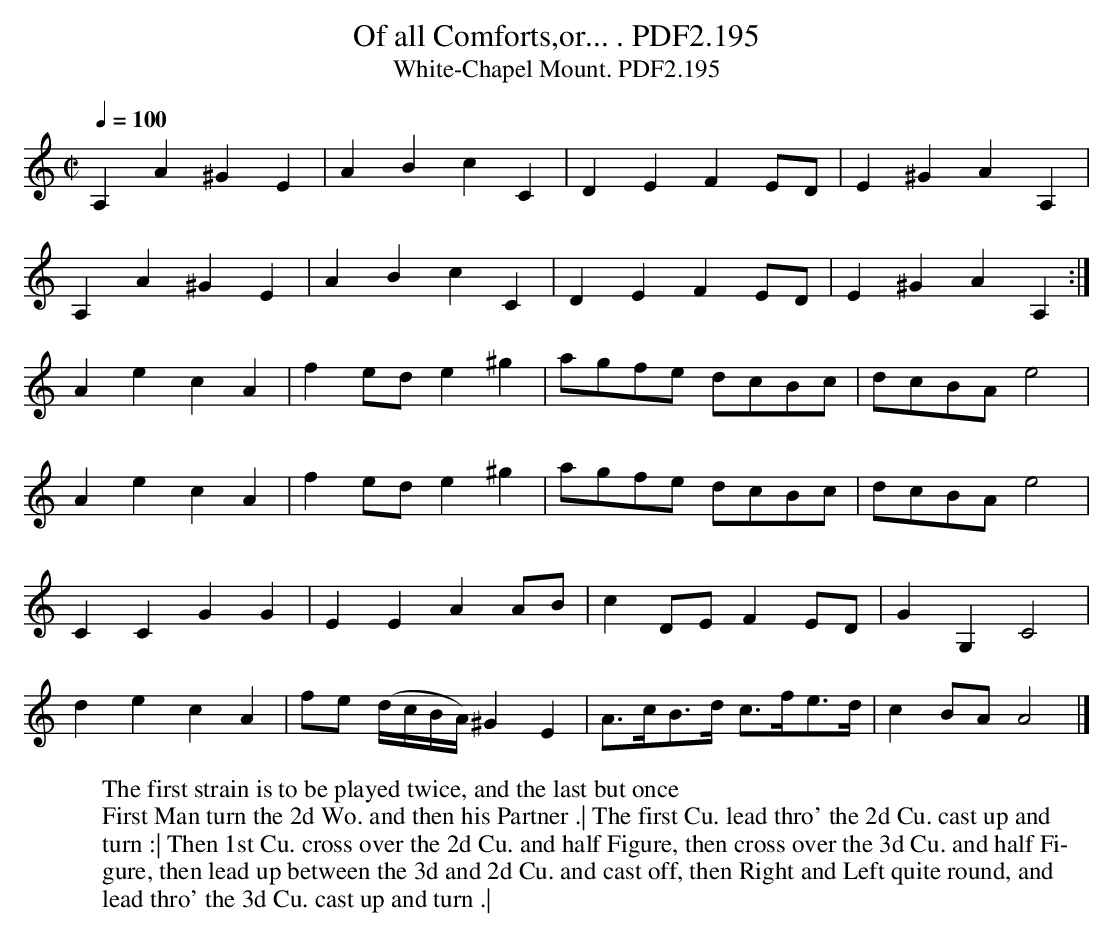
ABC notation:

X:1
T:Of all Comforts,or... . PDF2.195
T:White-Chapel Mount. PDF2.195
M:C|
L:1/4
Q:1/4=100
W:The first strain is to be played twice, and the last but once
K:Am
A,A^GE|ABcC|DEFE/D/|E^GAA,|
A,A^GE|ABcC|DEFE/D/|E^GAA,:|
AecA|fe/d/e^g|a/g/f/e/ d/c/B/c/|d/c/B/A/ e2|
AecA|fe/d/e^g|a/g/f/e/ d/c/B/c/|d/c/B/A/ e2|
CCGG|EEAA/B/|cD/E/FE/D/|GG,C2|
decA|f/e/ (d//c//B//A//)^GE|A/>c/B/>d/ c/>f/e/>d/|cB/A/A2|]
W:First Man turn the 2d Wo. and then his Partner .| The first Cu. lead thro' the 2d Cu. cast up and
W:turn :| Then 1st Cu. cross over the 2d Cu. and half Figure, then cross over the 3d Cu. and half Fi-
W:gure, then lead up between the 3d and 2d Cu. and cast off, then Right and Left quite round, and
W:lead thro' the 3d Cu. cast up and turn .|
